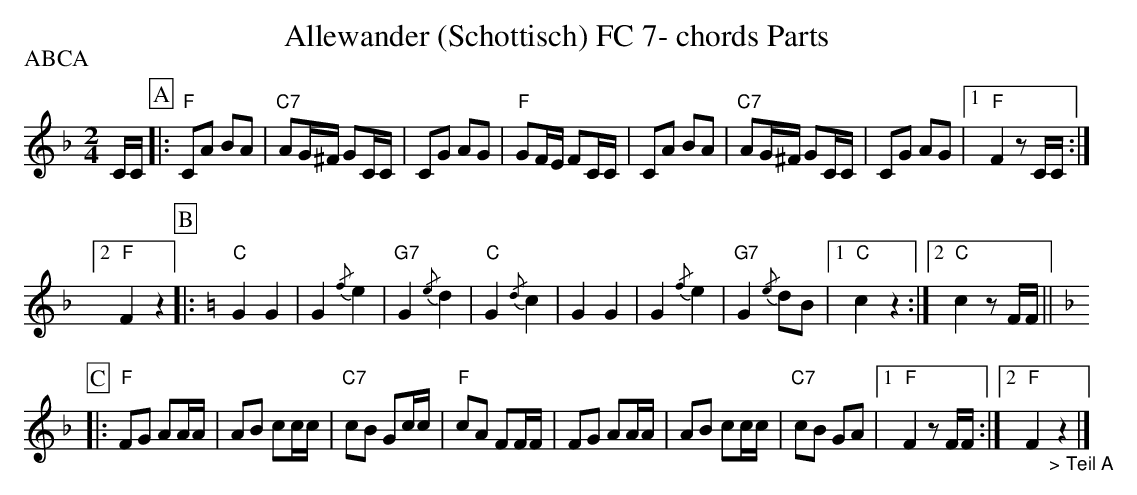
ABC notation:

X:1
T:Allewander (Schottisch) FC 7- chords Parts
P:ABCA
M:2/4
L:1/16
K:Fmaj%%MIDI gchordon
CC [P:A] |: "F"C2A2 B2A2 | "C7"A2G^F G2CC | C2G2 A2G2 | "F"G2FE F2CC | C2A2 B2A2 | "C7"A2G^F G2CC | C2G2 A2G2 |1 "F"F4z2CC :|2
"F"F4z4 [P:B] |: [K:Cmaj] [L:1/4] "C"GG | G{/f}e | "G7"G{/e}d | "C"G{/d}c | GG | G{/f}e | "G7"G{/e}d/2B/2 |1 "C"cz :|2 "C"cz/2F/4F/4 || [K:Fmaj] [L:1/8]
[P:C] |: "F"FG AA/2A/2 | AB cc/2c/2 | "C7"cB Gc/2c/2 | "F"cA FF/2F/2 | FG AA/2A/2 | AB cc/2c/2 | "C7"cB GA |1 "F"F2zF/2F/2 :|2 "F"F2"_> Teil A"z2 |]
